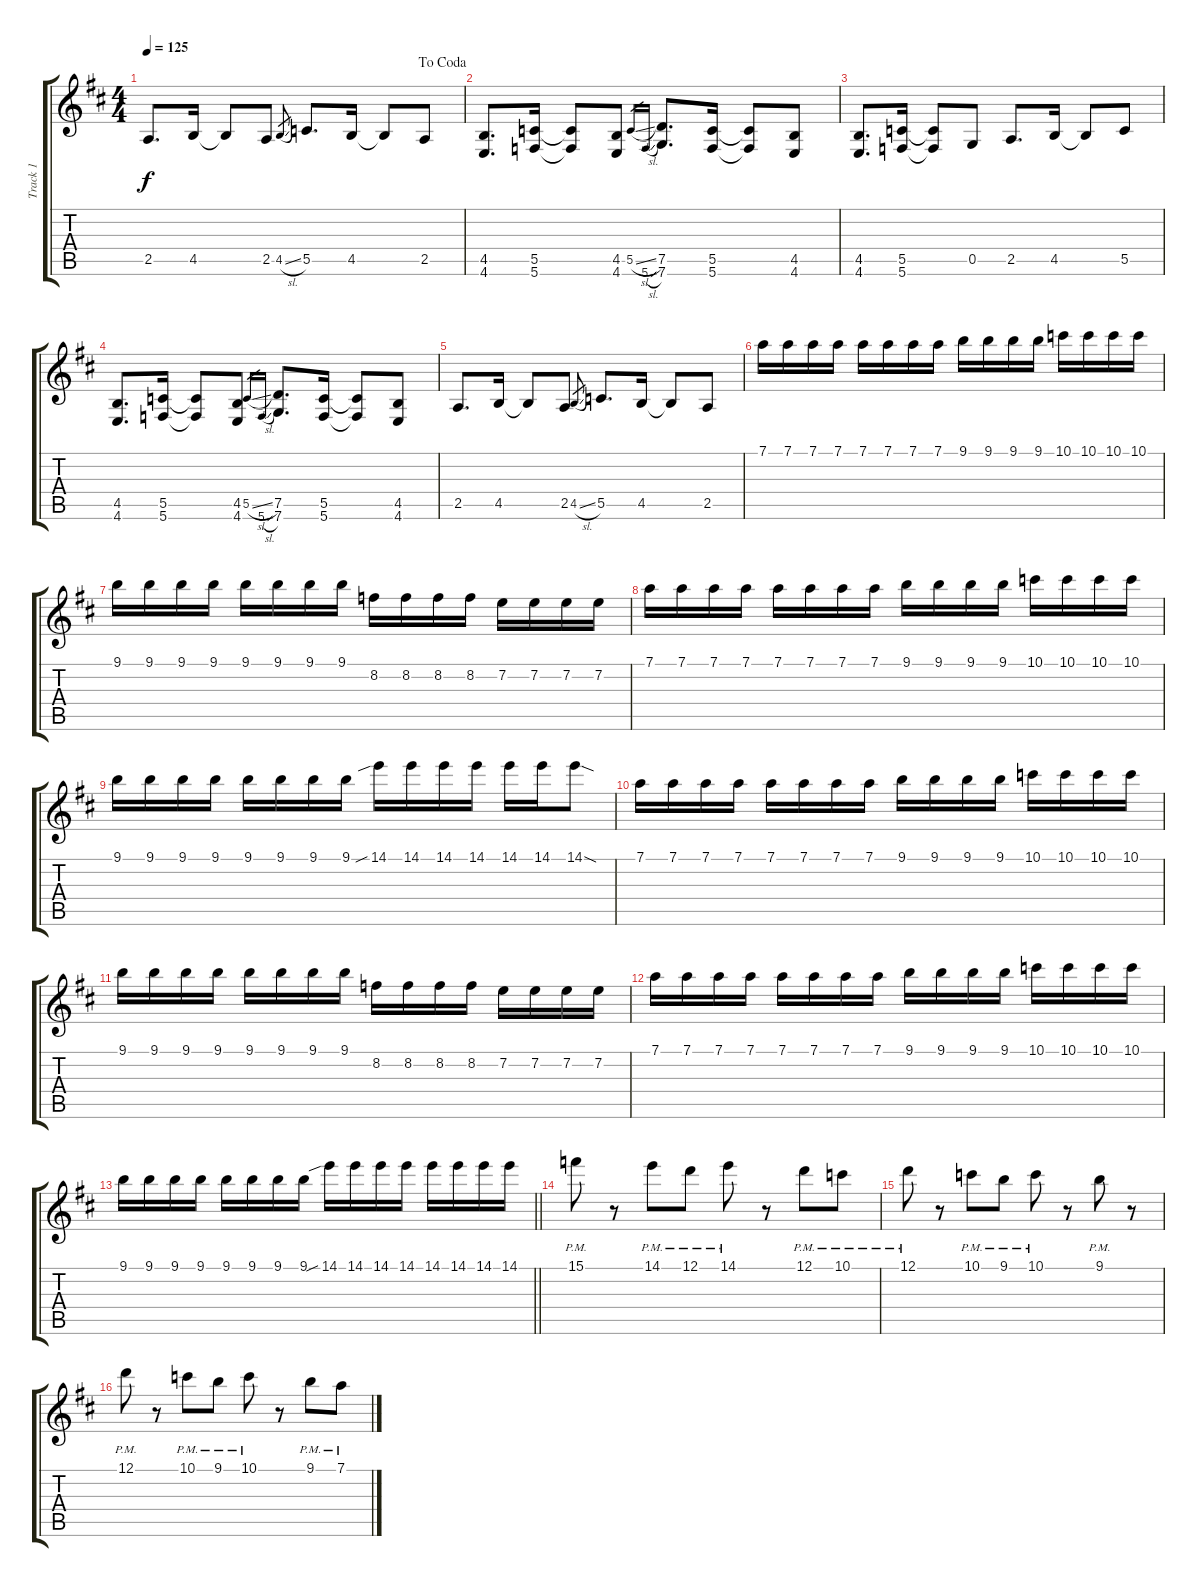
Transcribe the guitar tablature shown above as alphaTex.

\track ("Track 1" "Track 1") {instrument overdrivenguitar}
\staff {score tabs}
\tuning (D4 A3 F3 C3 G2 C2) {hide}
\ts (4 4)
\jump dacoda
\tempo 125
\clef g2
\ks d
2.5.8{d dy f} 4.5.16 4.5{t}.8 2.5.8 4.5{sl}.8{gr} 5.5.8{d} 4.5.16 4.5{t}.8 2.5.8 |
(4.5 4.6).8{d} (5.5 5.6).16 (5.5{t} 5.6{t}).8 (4.5 4.6).8 5.5{sl}.16{gr} 5.6{sl}.16{gr} (7.5 7.6).8{d} (5.5 5.6).16 (5.5{t} 5.6{t}).8 (4.5 4.6).8 |
(4.5 4.6).8{d} (5.5 5.6).16 (5.5{t} 5.6{t}).8 0.5.8 2.5.8{d} 4.5.16 4.5{t}.8 5.5.8 |
(4.5 4.6).8{d} (5.5 5.6).16 (5.5{t} 5.6{t}).8 (4.5 4.6).8 5.5{sl}.16{gr} 5.6{sl}.16{gr} (7.5 7.6).8{d} (5.5 5.6).16 (5.5{t} 5.6{t}).8 (4.5 4.6).8 |
2.5.8{d} 4.5.16 4.5{t}.8 2.5.8 4.5{sl}.8{gr} 5.5.8{d} 4.5.16 4.5{t}.8 2.5.8 |
7.1.16 7.1.16 7.1.16 7.1.16 7.1.16 7.1.16 7.1.16 7.1.16 9.1.16 9.1.16 9.1.16 9.1.16 10.1.16 10.1.16 10.1.16 10.1.16 |
9.1.16 9.1.16 9.1.16 9.1.16 9.1.16 9.1.16 9.1.16 9.1.16 8.2.16 8.2.16 8.2.16 8.2.16 7.2.16 7.2.16 7.2.16 7.2.16 |
7.1.16 7.1.16 7.1.16 7.1.16 7.1.16 7.1.16 7.1.16 7.1.16 9.1.16 9.1.16 9.1.16 9.1.16 10.1.16 10.1.16 10.1.16 10.1.16 |
9.1.16 9.1.16 9.1.16 9.1.16 9.1.16 9.1.16 9.1.16 9.1.16 14.1{sib}.16 14.1.16 14.1.16 14.1.16 14.1.16 14.1.16 14.1{sod}.8 |
7.1.16 7.1.16 7.1.16 7.1.16 7.1.16 7.1.16 7.1.16 7.1.16 9.1.16 9.1.16 9.1.16 9.1.16 10.1.16 10.1.16 10.1.16 10.1.16 |
9.1.16 9.1.16 9.1.16 9.1.16 9.1.16 9.1.16 9.1.16 9.1.16 8.2.16 8.2.16 8.2.16 8.2.16 7.2.16 7.2.16 7.2.16 7.2.16 |
7.1.16 7.1.16 7.1.16 7.1.16 7.1.16 7.1.16 7.1.16 7.1.16 9.1.16 9.1.16 9.1.16 9.1.16 10.1.16 10.1.16 10.1.16 10.1.16 |
\barLineRight lightlight
9.1.16 9.1.16 9.1.16 9.1.16 9.1.16 9.1.16 9.1.16 9.1.16 14.1{sib}.16 14.1.16 14.1.16 14.1.16 14.1.16 14.1.16 14.1.16 14.1.16 |
15.1{pm}.8 r.8 14.1{pm}.8 12.1{pm}.8 14.1{pm}.8 r.8 12.1{pm}.8 10.1{pm}.8 |
12.1{pm}.8 r.8 10.1{pm}.8 9.1{pm}.8 10.1{pm}.8 r.8 9.1{pm}.8 r.8 |
12.1{pm}.8 r.8 10.1{pm}.8 9.1{pm}.8 10.1{pm}.8 r.8 9.1{pm}.8 7.1{pm}.8
